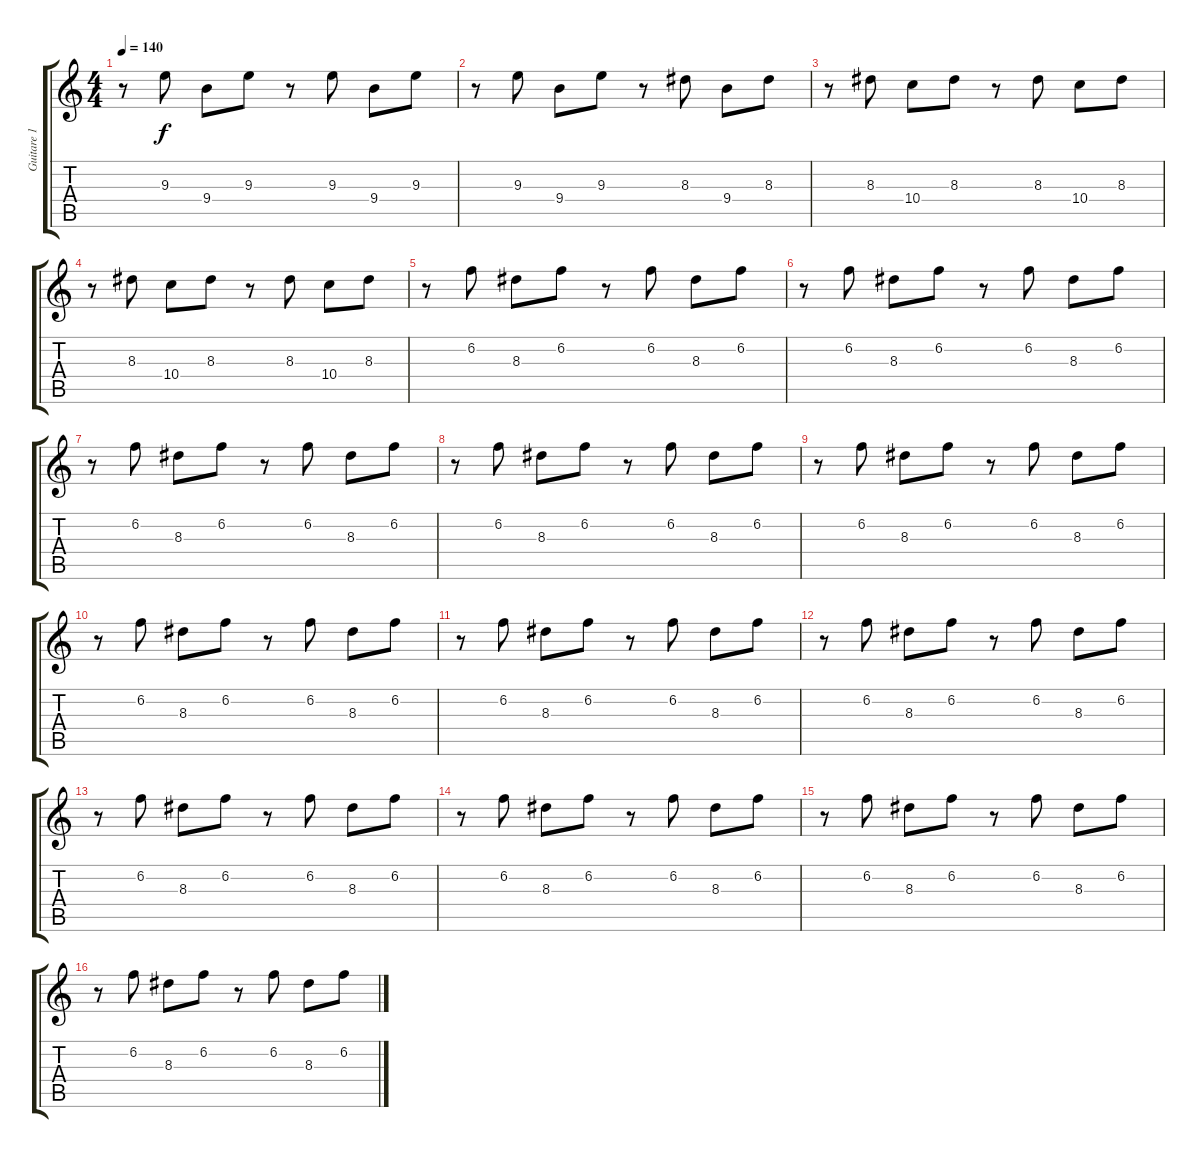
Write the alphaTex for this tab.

\track ("Guitare 1" "Guitare 1") {instrument distortionguitar}
\staff {score tabs}
\tuning (E4 B3 G3 D3 A2 E2) {hide}
\ts (4 4)
\tempo 140
\clef g2
\ks c
r.8{dy f} 9.3.8 9.4.8 9.3.8 r.8 9.3.8 9.4.8 9.3.8 |
r.8 9.3.8 9.4.8 9.3.8 r.8 8.3.8 9.4.8 8.3.8 |
r.8 8.3.8 10.4.8 8.3.8 r.8 8.3.8 10.4.8 8.3.8 |
r.8 8.3.8 10.4.8 8.3.8 r.8 8.3.8 10.4.8 8.3.8 |
r.8{instrument acousticguitarsteel} 6.2.8 8.3.8 6.2.8 r.8 6.2.8 8.3.8 6.2.8 |
r.8 6.2.8 8.3.8 6.2.8 r.8 6.2.8 8.3.8 6.2.8 |
r.8 6.2.8 8.3.8 6.2.8 r.8 6.2.8 8.3.8 6.2.8 |
r.8 6.2.8 8.3.8 6.2.8 r.8 6.2.8 8.3.8 6.2.8 |
r.8 6.2.8 8.3.8 6.2.8 r.8 6.2.8 8.3.8 6.2.8 |
r.8 6.2.8 8.3.8 6.2.8 r.8 6.2.8 8.3.8 6.2.8 |
r.8 6.2.8 8.3.8 6.2.8 r.8 6.2.8 8.3.8 6.2.8 |
r.8 6.2.8 8.3.8 6.2.8 r.8 6.2.8 8.3.8 6.2.8 |
r.8 6.2.8 8.3.8 6.2.8 r.8 6.2.8 8.3.8 6.2.8 |
r.8 6.2.8 8.3.8 6.2.8 r.8 6.2.8 8.3.8 6.2.8 |
r.8 6.2.8 8.3.8 6.2.8 r.8 6.2.8 8.3.8 6.2.8 |
r.8 6.2.8 8.3.8 6.2.8 r.8 6.2.8 8.3.8 6.2.8
